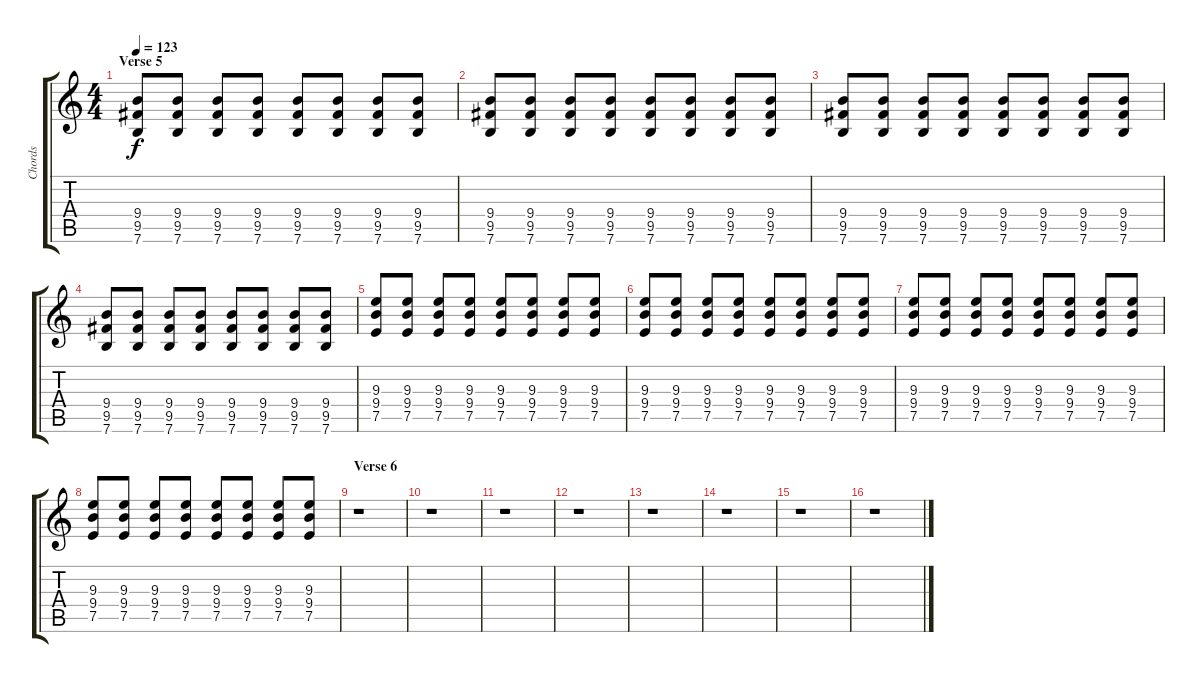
\track ("Chords" "Chords") {instrument overdrivenguitar}
\staff {score tabs}
\tuning (E4 B3 G3 D3 A2 E2) {hide}
\ts (4 4)
\section ("" "Verse 5")
\tempo 123
\clef g2
\ks c
(9.4 9.5 7.6).8{dy f} (9.4 9.5 7.6).8 (9.4 9.5 7.6).8 (9.4 9.5 7.6).8 (9.4 9.5 7.6).8 (9.4 9.5 7.6).8 (9.4 9.5 7.6).8 (9.4 9.5 7.6).8 |
(9.4 9.5 7.6).8 (9.4 9.5 7.6).8 (9.4 9.5 7.6).8 (9.4 9.5 7.6).8 (9.4 9.5 7.6).8 (9.4 9.5 7.6).8 (9.4 9.5 7.6).8 (9.4 9.5 7.6).8 |
(9.4 9.5 7.6).8 (9.4 9.5 7.6).8 (9.4 9.5 7.6).8 (9.4 9.5 7.6).8 (9.4 9.5 7.6).8 (9.4 9.5 7.6).8 (9.4 9.5 7.6).8 (9.4 9.5 7.6).8 |
(9.4 9.5 7.6).8 (9.4 9.5 7.6).8 (9.4 9.5 7.6).8 (9.4 9.5 7.6).8 (9.4 9.5 7.6).8 (9.4 9.5 7.6).8 (9.4 9.5 7.6).8 (9.4 9.5 7.6).8 |
(9.3 9.4 7.5).8 (9.3 9.4 7.5).8 (9.3 9.4 7.5).8 (9.3 9.4 7.5).8 (9.3 9.4 7.5).8 (9.3 9.4 7.5).8 (9.3 9.4 7.5).8 (9.3 9.4 7.5).8 |
(9.3 9.4 7.5).8 (9.3 9.4 7.5).8 (9.3 9.4 7.5).8 (9.3 9.4 7.5).8 (9.3 9.4 7.5).8 (9.3 9.4 7.5).8 (9.3 9.4 7.5).8 (9.3 9.4 7.5).8 |
(9.3 9.4 7.5).8 (9.3 9.4 7.5).8 (9.3 9.4 7.5).8 (9.3 9.4 7.5).8 (9.3 9.4 7.5).8 (9.3 9.4 7.5).8 (9.3 9.4 7.5).8 (9.3 9.4 7.5).8 |
(9.3 9.4 7.5).8 (9.3 9.4 7.5).8 (9.3 9.4 7.5).8 (9.3 9.4 7.5).8 (9.3 9.4 7.5).8 (9.3 9.4 7.5).8 (9.3 9.4 7.5).8 (9.3 9.4 7.5).8 |
\section ("" "Verse 6")
r.1 |
r.1 |
r.1 |
r.1 |
r.1 |
r.1 |
r.1 |
r.1
